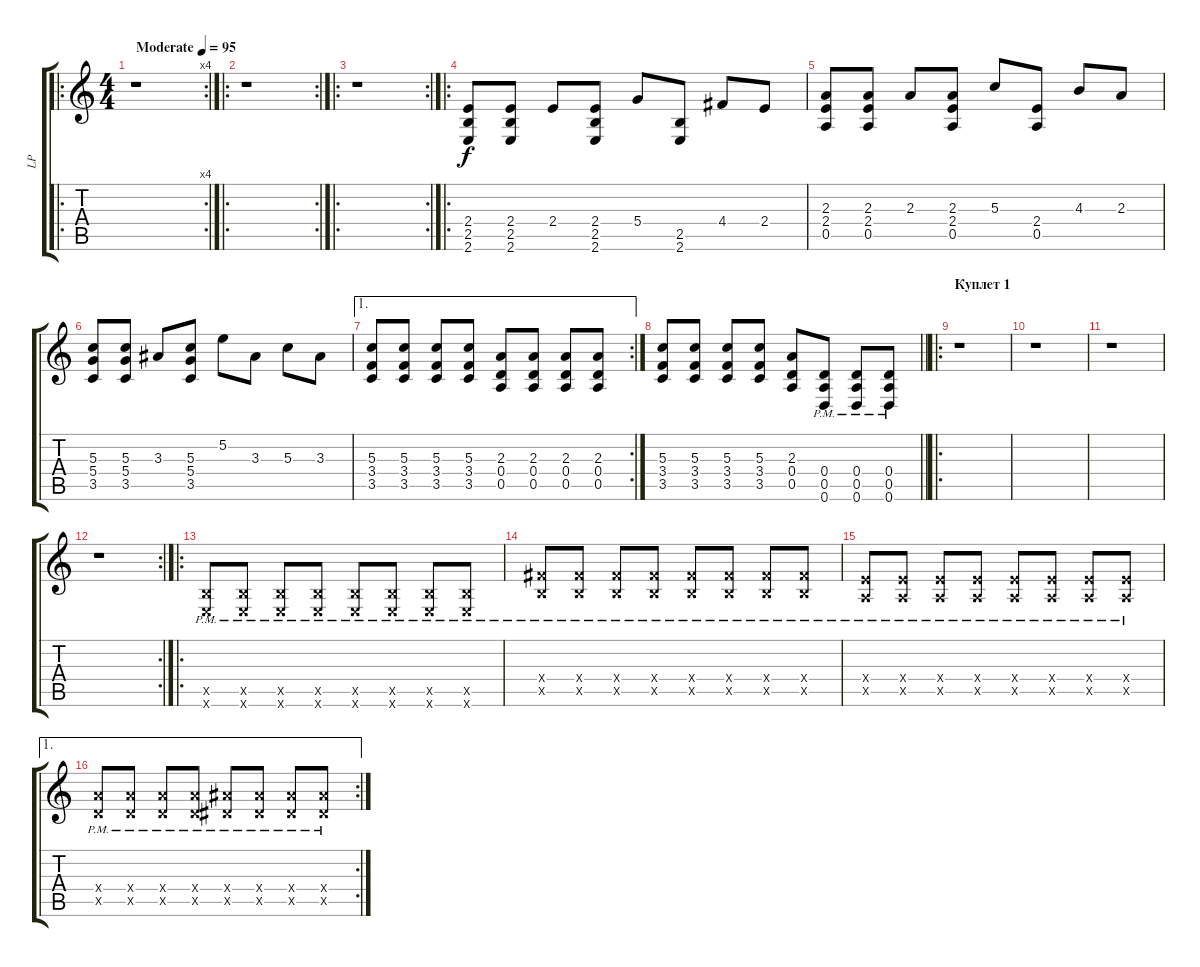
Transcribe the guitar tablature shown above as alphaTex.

\track ("LP" "LP") {instrument overdrivenguitar}
\staff {score tabs}
\tuning (E4 B3 G3 D3 A2 D2) {hide}
\ro
\rc 4
\ts (4 4)
\tempo (95 "Moderate")
\clef g2
\ks c
r.1{dy f instrument overdrivenguitar} |
\ro
\rc 2
r.1 |
\ro
\rc 2
r.1 |
\ro
(2.4 2.5 2.6).8 (2.4 2.5 2.6).8 2.4.8 (2.4 2.5 2.6).8 5.4.8 (2.5 2.6).8 4.4.8 2.4.8 |
(2.3 2.4 0.5).8 (2.3 2.4 0.5).8 2.3.8 (2.3 2.4 0.5).8 5.3.8 (2.4 0.5).8 4.3.8 2.3.8 |
(5.3 5.4 3.5).8 (5.3 5.4 3.5).8 3.3.8 (5.3 5.4 3.5).8 5.2.8 3.3.8 5.3.8 3.3.8 |
\ae 1
\rc 2
(5.3 3.4 3.5).8 (5.3 3.4 3.5).8 (5.3 3.4 3.5).8 (5.3 3.4 3.5).8 (2.3 0.4 0.5).8 (2.3 0.4 0.5).8 (2.3 0.4 0.5).8 (2.3 0.4 0.5).8 |
\barLineRight lightlight
(5.3 3.4 3.5).8 (5.3 3.4 3.5).8 (5.3 3.4 3.5).8 (5.3 3.4 3.5).8 (2.3 0.4 0.5).8 (0.4{pm} 0.5{pm} 0.6{pm}).8 (0.4{pm} 0.5{pm} 0.6{pm}).8 (0.4{pm} 0.5{pm} 0.6{pm}).8 |
\ro
\section ("" "Куплет 1")
r.1 |
r.1 |
r.1 |
\rc 2
r.1 |
\ro
(2.5{pm x} 2.6{pm x}).8 (2.5{pm x} 2.6{pm x}).8 (2.5{pm x} 2.6{pm x}).8 (2.5{pm x} 2.6{pm x}).8 (2.5{pm x} 2.6{pm x}).8 (2.5{pm x} 2.6{pm x}).8 (2.5{pm x} 2.6{pm x}).8 (2.5{pm x} 2.6{pm x}).8 |
(4.4{pm x} 2.5{pm x}).8 (4.4{pm x} 2.5{pm x}).8 (4.4{pm x} 2.5{pm x}).8 (4.4{pm x} 2.5{pm x}).8 (4.4{pm x} 2.5{pm x}).8 (4.4{pm x} 2.5{pm x}).8 (4.4{pm x} 2.5{pm x}).8 (4.4{pm x} 2.5{pm x}).8 |
(2.4{pm x} 0.5{pm x}).8 (2.4{pm x} 0.5{pm x}).8 (2.4{pm x} 0.5{pm x}).8 (2.4{pm x} 0.5{pm x}).8 (2.4{pm x} 0.5{pm x}).8 (2.4{pm x} 0.5{pm x}).8 (2.4{pm x} 0.5{pm x}).8 (2.4{pm x} 0.5{pm x}).8 |
\ae 1
\rc 2
(7.4{pm x} 5.5{pm x}).8 (7.4{pm x} 5.5{pm x}).8 (7.4{pm x} 5.5{pm x}).8 (7.4{pm x} 5.5{pm x}).8 (8.4{pm x} 6.5{pm x}).8 (8.4{pm x} 6.5{pm x}).8 (8.4{pm x} 6.5{pm x}).8 (8.4{pm x} 6.5{pm x}).8
